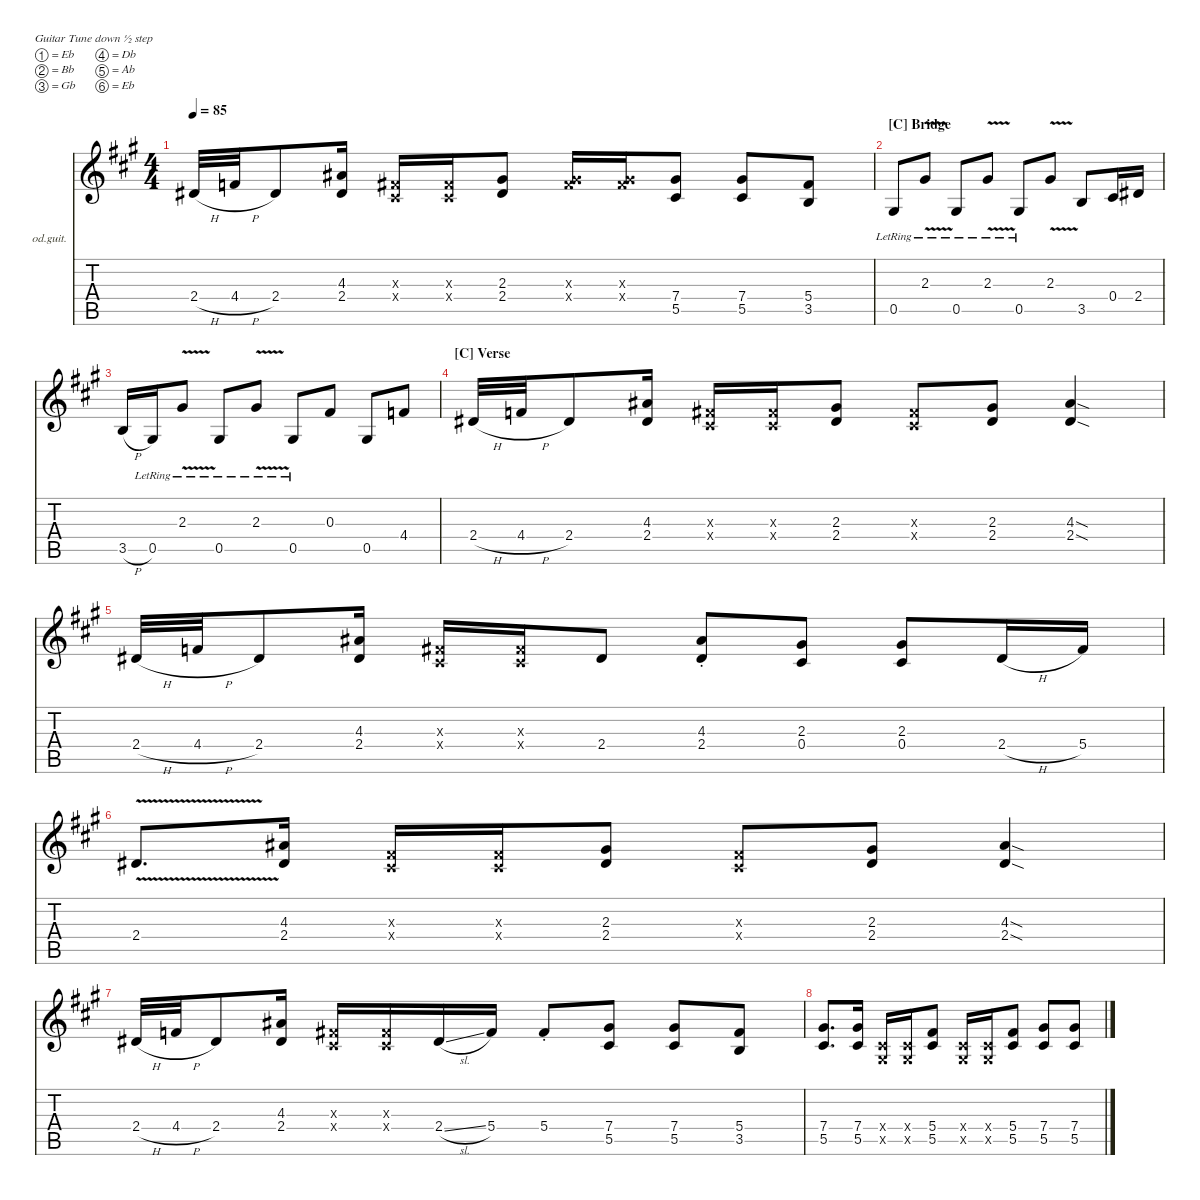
\defaultSystemsLayout 4
\hideDynamics
\bracketExtendMode nobrackets
\firstSystemTrackNameOrientation horizontal
\otherSystemsTrackNameOrientation horizontal
\track ("Rhythm Guitar 1 (James)" "od.guit.") {instrument overdrivenguitar}
\staff {score tabs}
\tuning (Eb4 Bb3 Gb3 Db3 Ab2 Eb2)
\ts (4 4)
\tempo 85
\clef g2
\ks a
2.4{h acc #}.32{dy mf beam Up} 4.4{h acc forcenatural}.32{beam Up} 2.4{acc #}.8{beam Up} (2.4{acc #} 4.3{acc #}).16{beam Up} (0.4{x acc #} 0.3{x acc #}).16{beam Up} (0.4{x acc #} 0.3{x acc #}).16{beam Up} (2.4{acc #} 2.3{acc #}).8{beam Up} (7.4{x acc #} 0.3{x acc #}).16{beam Up} (7.4{x acc #} 0.3{x acc #}).16{beam Up} (5.5{acc #} 7.4{acc #}).8{beam Up} (5.5{acc #} 7.4{acc #}).8{beam Up} (3.5{acc forcenatural} 5.4{acc #}).8{beam Up} |
\section ("C" "Bridge")
0.5{lr acc #}.8{beam Up} 2.3{v lr acc #}.8{beam Up} 0.5{lr acc #}.8{beam Up} 2.3{v lr acc #}.8{beam Up} 0.5{lr acc #}.8{beam Up} 2.3{v acc #}.8{beam Up} 3.5{acc forcenatural}.8{beam Up} 0.4{acc #}.16{beam Up} 2.4{acc #}.16{beam Up} |
3.5{h acc forcenatural}.16{beam Up} 0.5{lr acc #}.16{beam Up} 2.3{v lr acc #}.8{beam Up} 0.5{lr acc #}.8{beam Up} 2.3{v lr acc #}.8{beam Up} 0.5{lr acc #}.8{beam Up} 0.3{acc #}.8{beam Up} 0.5{acc #}.8{beam Up} 4.4{acc forcenatural}.8{beam Up} |
\section ("C" "Verse")
2.4{h acc #}.32{beam Up} 4.4{h acc forcenatural}.32{beam Up} 2.4{acc #}.8{beam Up} (2.4{acc #} 4.3{acc #}).16{beam Up} (0.4{x acc #} 0.3{x acc #}).16{beam Up} (0.4{x acc #} 0.3{x acc #}).16{beam Up} (2.4{acc #} 2.3{acc #}).8{beam Up} (0.4{x acc #} 0.3{x acc #}).8{beam Up} (2.4{acc #} 2.3{acc #}).8{beam Up} (2.4{sod acc #} 4.3{sod acc #}).4{beam Up} |
2.4{h acc #}.32{beam Up} 4.4{h acc forcenatural}.32{beam Up} 2.4{acc #}.8{beam Up} (2.4{acc #} 4.3{acc #}).16{beam Up} (0.4{x acc #} 0.3{x acc #}).16{beam Up} (0.4{x acc #} 0.3{x acc #}).16{beam Up} 2.4{acc #}.8{beam Up} (2.4{st acc #} 4.3{st acc #}).8{beam Up} (0.4{acc #} 2.3{acc #}).8{beam Up} (0.4{acc #} 2.3{acc #}).8{beam Up} 2.4{h acc #}.16{beam Up} 5.4{acc #}.16{beam Up} |
2.4{v acc #}.8{d beam Up} (2.4{acc #} 4.3{acc #}).16{beam Up} (0.4{x acc #} 0.3{x acc #}).16{beam Up} (0.4{x acc #} 0.3{x acc #}).16{beam Up} (2.4{acc #} 2.3{acc #}).8{beam Up} (0.4{x acc #} 0.3{x acc #}).8{beam Up} (2.4{acc #} 2.3{acc #}).8{beam Up} (2.4{sod acc #} 4.3{sod acc #}).4{beam Up} |
2.4{h acc #}.32{beam Up} 4.4{h acc forcenatural}.32{beam Up} 2.4{acc #}.8{beam Up} (2.4{acc #} 4.3{acc #}).16{beam Up} (0.4{x acc #} 0.3{x acc #}).16{beam Up} (0.4{x acc #} 0.3{x acc #}).16{beam Up} 2.4{sl acc #}.16{beam Up} 5.4{acc #}.16{beam Up} 5.4{st acc #}.8{beam Up} (5.5{acc #} 7.4{acc #}).8{beam Up} (5.5{acc #} 7.4{acc #}).8{beam Up} (3.5{acc forcenatural} 5.4{acc #}).8{beam Up} |
(5.5{acc #} 7.4{acc #}).8{d beam Up} (5.5{acc #} 7.4{acc #}).16{beam Up} (0.4{x acc #} 0.5{x acc #}).16{beam Up} (0.4{x acc #} 0.5{x acc #}).16{beam Up} (5.5{acc #} 5.4{acc #}).8{beam Up} (0.4{x acc #} 0.5{x acc #}).16{beam Up} (0.4{x acc #} 0.5{x acc #}).16{beam Up} (5.5{acc #} 5.4{acc #}).8{beam Up} (5.5{acc #} 7.4{acc #}).8{beam Up} (5.5{acc #} 7.4{acc #}).8{beam Up}
